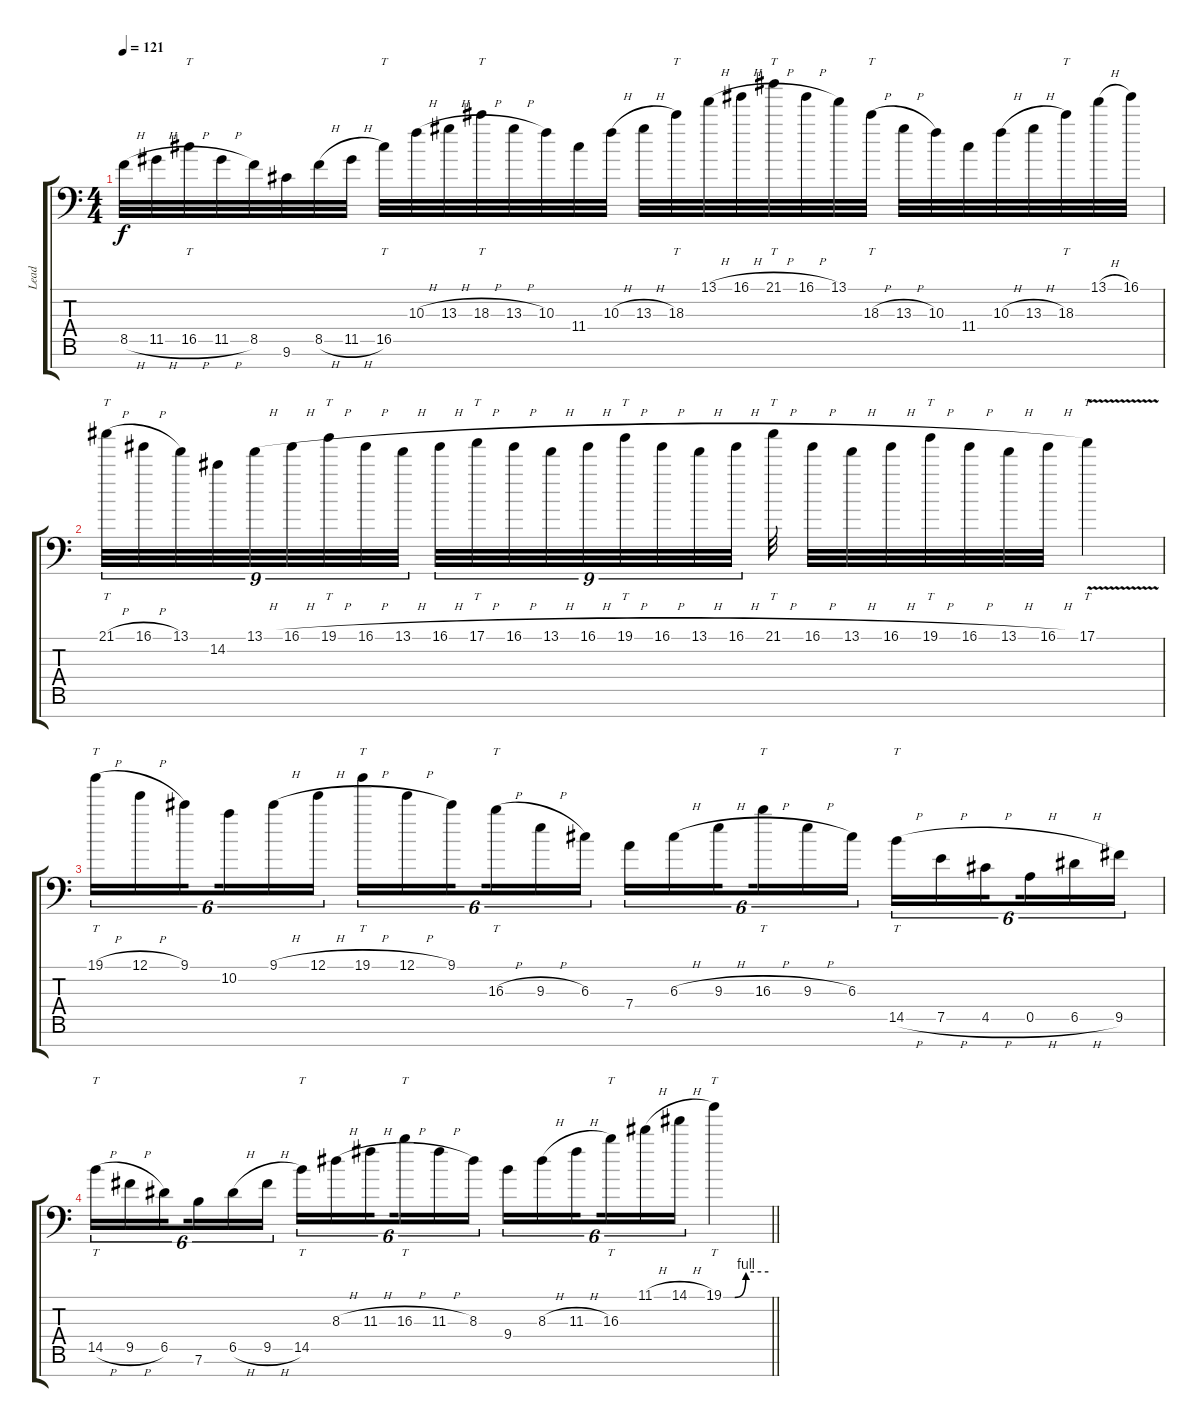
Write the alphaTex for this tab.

\track ("Lead" "Lead") {instrument distortionguitar}
\staff {score tabs}
\tuning (E4 B3 G3 D3 A2 E2 A1) {hide}
\ts (4 4)
\tempo 121
\clef f4
\ks c
8.5{h}.32{dy f} 11.5{h}.32 16.5{h}.32{tt} 11.5{h}.32 8.5.32 9.6.32 8.5{h}.32 11.5{h}.32 16.5.32{tt} 10.3{h}.32 13.3{h}.32 18.3{h}.32{tt} 13.3{h}.32 10.3.32 11.4.32 10.3{h}.32 13.3{h}.32 18.3.32{tt} 13.1{h}.32 16.1{h}.32 21.1{h}.32{tt} 16.1{h}.32 13.1.32 18.3{h}.32{tt} 13.3{h}.32 10.3.32 11.4.32 10.3{h}.32 13.3{h}.32 18.3.32{tt} 13.1{h}.32 16.1.32 |
21.1{h}.32{tt tu (9 8)} 16.1{h}.32{tu (9 8)} 13.1.32{tu (9 8)} 14.2.32{tu (9 8)} 13.1{h}.32{tu (9 8)} 16.1{h}.32{tu (9 8)} 19.1{h}.32{tt tu (9 8)} 16.1{h}.32{tu (9 8)} 13.1{h}.32{tu (9 8)} 16.1{h}.32{tu (9 8)} 17.1{h}.32{tt tu (9 8)} 16.1{h}.32{tu (9 8)} 13.1{h}.32{tu (9 8)} 16.1{h}.32{tu (9 8)} 19.1{h}.32{tt tu (9 8)} 16.1{h}.32{tu (9 8)} 13.1{h}.32{tu (9 8)} 16.1{h}.32{tu (9 8)} 21.1{h}.32{tt} 16.1{h}.32 13.1{h}.32 16.1{h}.32 19.1{h}.32{tt} 16.1{h}.32 13.1{h}.32 16.1{h}.32 17.1{v}.4{tt} |
19.1{h}.16{tt tu (6 4)} 12.1{h}.16{tu (6 4)} 9.1.16{tu (6 4) beam splitsecondary} 10.2.16{tu (6 4)} 9.1{h}.16{tu (6 4)} 12.1{h}.16{tu (6 4)} 19.1{h}.16{tt tu (6 4)} 12.1{h}.16{tu (6 4)} 9.1.16{tu (6 4) beam splitsecondary} 16.3{h}.16{tt tu (6 4)} 9.3{h}.16{tu (6 4)} 6.3.16{tu (6 4)} 7.4.16{tu (6 4)} 6.3{h}.16{tu (6 4)} 9.3{h}.16{tu (6 4) beam splitsecondary} 16.3{h}.16{tt tu (6 4)} 9.3{h}.16{tu (6 4)} 6.3.16{tu (6 4)} 14.5{h}.16{tt tu (6 4)} 7.5{h}.16{tu (6 4)} 4.5{h}.16{tu (6 4) beam splitsecondary} 0.5{h}.16{tu (6 4)} 6.5{h}.16{tu (6 4)} 9.5.16{tu (6 4)} |
\barLineRight lightlight
14.5{h}.16{tt tu (6 4)} 9.5{h}.16{tu (6 4)} 6.5.16{tu (6 4) beam splitsecondary} 7.6.16{tu (6 4)} 6.5{h}.16{tu (6 4)} 9.5{h}.16{tu (6 4)} 14.5.16{tt tu (6 4)} 8.3{h}.16{tu (6 4)} 11.3{h}.16{tu (6 4) beam splitsecondary} 16.3{h}.16{tt tu (6 4)} 11.3{h}.16{tu (6 4)} 8.3.16{tu (6 4)} 9.4.16{tu (6 4)} 8.3{h}.16{tu (6 4)} 11.3{h}.16{tu (6 4) beam splitsecondary} 16.3.16{tt tu (6 4)} 11.1{h}.16{tu (6 4)} 14.1{h}.16{tu (6 4)} 19.1{be (custom 0 0 15 0 30 4 60 4)}.4{tt}
